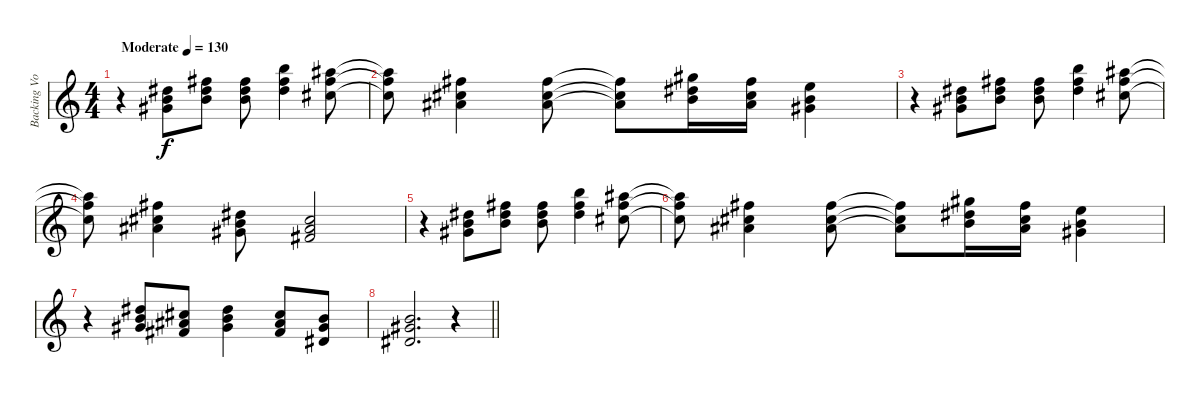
\track ("Backing Vocals" "Backing Vo") {instrument choiraahs}
\staff {score}
\tuning (Eb5 Bb4 Gb4 Db4 Ab3 Eb3) {hide}
\ts (4 4)
\tempo (130 "Moderate")
\clef g2
\ks c
r.4{dy f instrument choiraahs} (0.1 1.2 2.3).8 (0.1 1.2 12.3).8 (3.1 5.2 5.3).8 (0.1 8.2 17.3).4 (3.1 3.2 16.3).8 |
(3.1{t} 3.2{t} 16.3{t}).8 (8.2 7.3 9.4).4 (8.2 7.3 9.4).8 (8.2{t} 7.3{t} 9.4{t}).8 (5.1 5.2 5.3).16 (3.1 3.2 4.3).16 (1.1 1.2 2.3).4 |
r.4 (0.1 1.2 2.3).8 (0.1 1.2 12.3).8 (3.1 5.2 5.3).8 (0.1 8.2 17.3).4 (3.1 3.2 16.3).8 |
(3.1{t} 3.2{t} 16.3{t}).8 (8.2 7.3 9.4).4 (0.1 5.3 7.4).8 (3.2 4.3 5.4).2 |
r.4 (0.1 1.2 2.3).8 (0.1 1.2 12.3).8 (3.1 5.2 5.3).8 (0.1 8.2 17.3).4 (3.1 3.2 16.3).8 |
(3.1{t} 3.2{t} 16.3{t}).8 (8.2 7.3 9.4).4 (8.2 7.3 9.4).8 (8.2{t} 7.3{t} 9.4{t}).8 (5.1 5.2 5.3).16 (3.1 3.2 4.3).16 (1.1 1.2 2.3).4 |
r.4 (0.1 1.2 2.3).8 (3.2 4.3 5.4).8 (0.1 1.2 2.3).4 (3.2 4.3 5.4).8 (1.2 2.3 2.4).8 |
\barLineRight lightlight
(1.2 2.3 2.4).2{d} r.4
